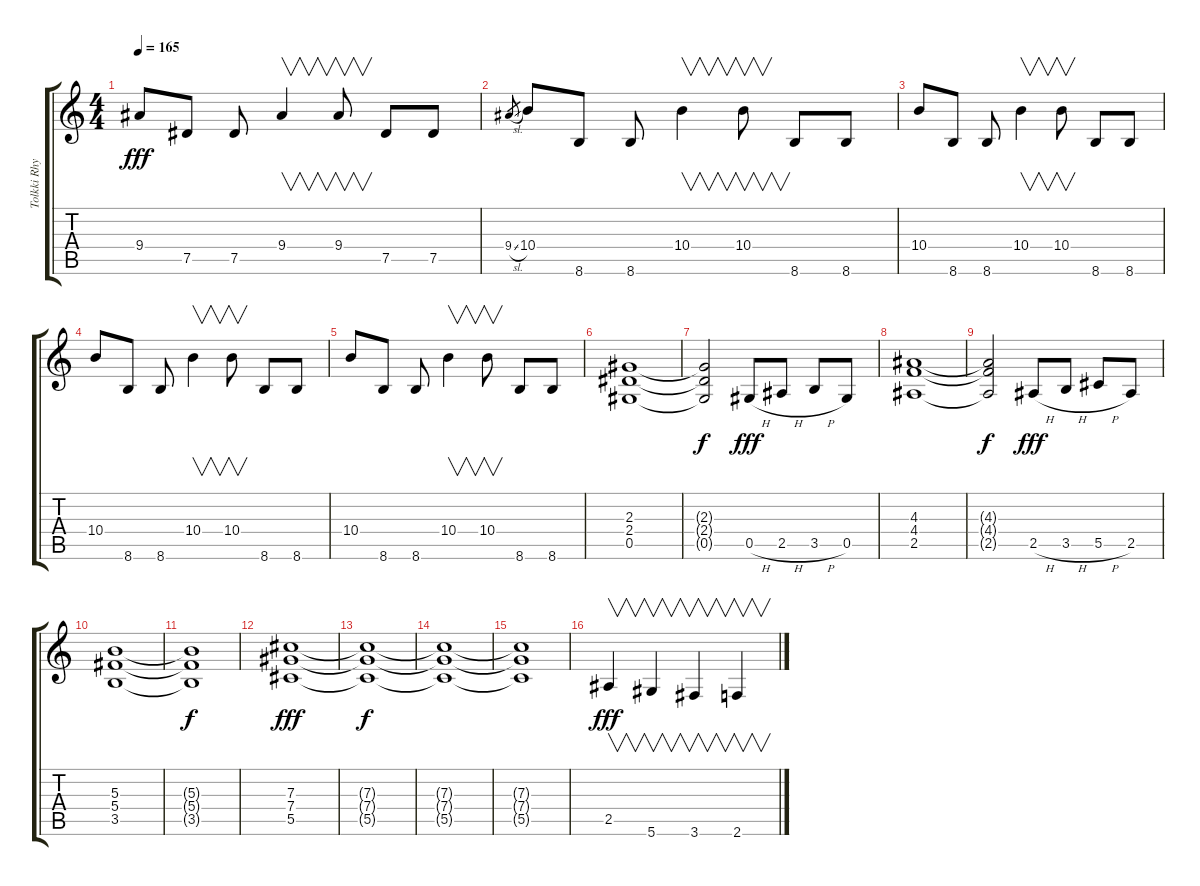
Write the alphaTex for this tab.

\track ("Tolkki Rhythm" "Tolkki Rhy") {instrument distortionguitar}
\staff {score tabs}
\tuning (Eb4 Bb3 Gb3 Db3 Ab2 Eb2) {hide}
\ts (4 4)
\tempo 165
\clef g2
\ks c
9.4.8{dy fff} 7.5.8 7.5.8 9.4.4{v} 9.4.8{v} 7.5.8 7.5.8 |
9.4{sl}.8{gr} 10.4.8 8.6.8 8.6.8 10.4.4{v} 10.4.8{v} 8.6.8 8.6.8 |
10.4.8 8.6.8 8.6.8 10.4.4{v} 10.4.8{v} 8.6.8 8.6.8 |
10.4.8 8.6.8 8.6.8 10.4.4{v} 10.4.8{v} 8.6.8 8.6.8 |
10.4.8 8.6.8 8.6.8 10.4.4{v} 10.4.8{v} 8.6.8 8.6.8 |
(2.3 2.4 0.5).1 |
(2.3{t} 2.4{t} 0.5{t}).2{dy f} 0.5{h}.8{dy fff} 2.5{h}.8 3.5{h}.8 0.5.8 |
(4.3 4.4 2.5).1 |
(4.3{t} 4.4{t} 2.5{t}).2{dy f} 2.5{h}.8{dy fff} 3.5{h}.8 5.5{h}.8 2.5.8 |
(5.3 5.4 3.5).1 |
(5.3{t} 5.4{t} 3.5{t}).1{dy f} |
(7.3 7.4 5.5).1{dy fff} |
(7.3{t} 7.4{t} 5.5{t}).1{dy f} |
(7.3{t} 7.4{t} 5.5{t}).1 |
(7.3{t} 7.4{t} 5.5{t}).1 |
2.5.4{v dy fff} 5.6.4{v} 3.6.4{v} 2.6{ss}.4{v}
